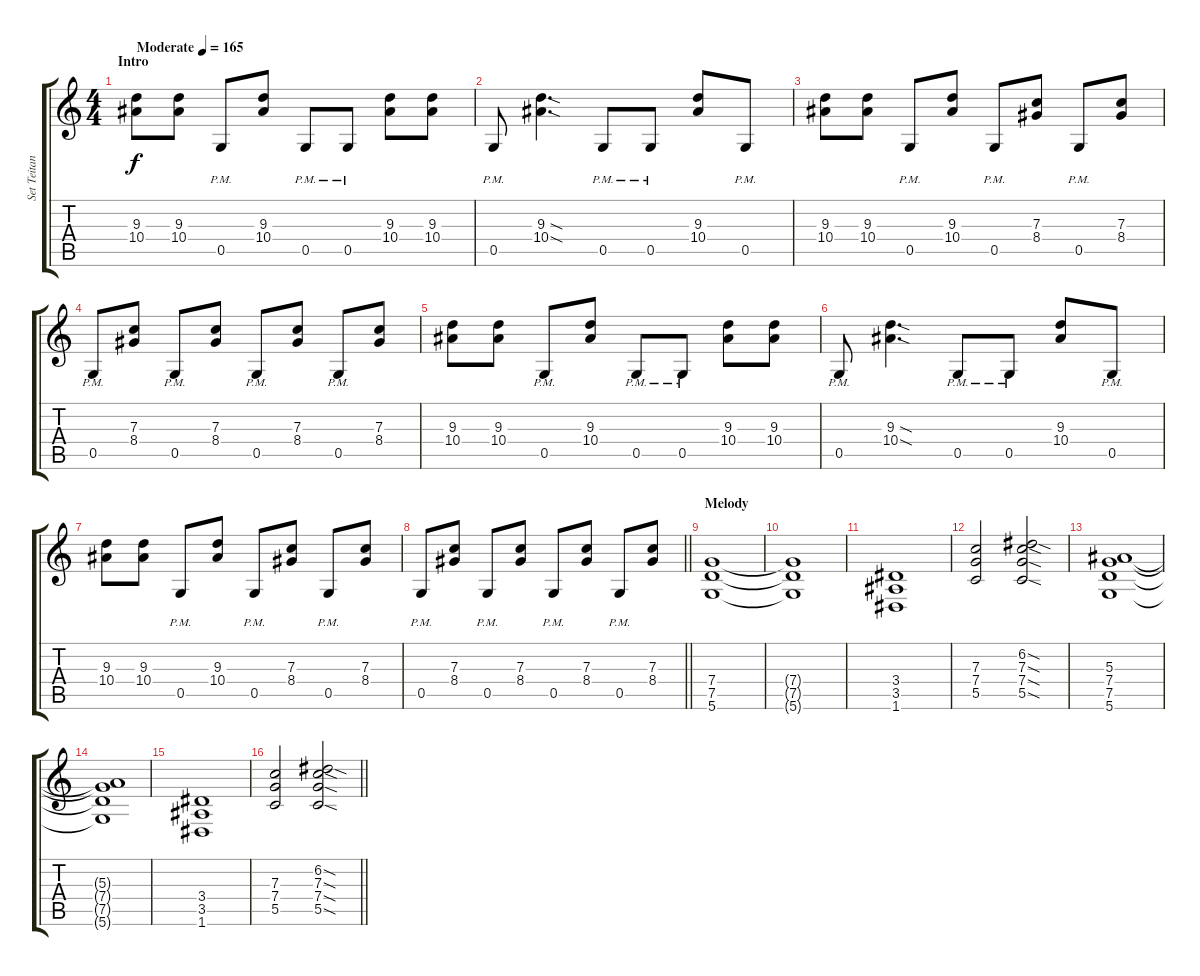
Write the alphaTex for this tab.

\track ("Set Teitan" "Set Teitan") {instrument distortionguitar}
\staff {score tabs}
\tuning (D4 A3 F3 C3 G2 D2) {hide}
\ts (4 4)
\section ("" "Intro")
\tempo (165 "Moderate")
\clef g2
\ks c
(9.3 10.4).8{dy f instrument distortionguitar} (9.3 10.4).8 0.5{pm}.8 (9.3 10.4).8 0.5{pm}.8 0.5{pm}.8 (9.3 10.4).8 (9.3 10.4).8 |
0.5{pm}.8 (9.3{sod} 10.4{sod}).4{d} 0.5{pm}.8 0.5{pm}.8 (9.3 10.4).8 0.5{pm}.8 |
(9.3 10.4).8 (9.3 10.4).8 0.5{pm}.8 (9.3 10.4).8 0.5{pm}.8 (7.3 8.4).8 0.5{pm}.8 (7.3 8.4).8 |
0.5{pm}.8 (7.3 8.4).8 0.5{pm}.8 (7.3 8.4).8 0.5{pm}.8 (7.3 8.4).8 0.5{pm}.8 (7.3 8.4).8 |
(9.3 10.4).8 (9.3 10.4).8 0.5{pm}.8 (9.3 10.4).8 0.5{pm}.8 0.5{pm}.8 (9.3 10.4).8 (9.3 10.4).8 |
0.5{pm}.8 (9.3{sod} 10.4{sod}).4{d} 0.5{pm}.8 0.5{pm}.8 (9.3 10.4).8 0.5{pm}.8 |
(9.3 10.4).8 (9.3 10.4).8 0.5{pm}.8 (9.3 10.4).8 0.5{pm}.8 (7.3 8.4).8 0.5{pm}.8 (7.3 8.4).8 |
\barLineRight lightlight
0.5{pm}.8 (7.3 8.4).8 0.5{pm}.8 (7.3 8.4).8 0.5{pm}.8 (7.3 8.4).8 0.5{pm}.8 (7.3 8.4).8 |
\section ("" "Melody")
(7.4 7.5 5.6).1 |
(7.4{t} 7.5{t} 5.6{t}).1 |
(3.4 3.5 1.6).1 |
(7.3 7.4 5.5).2 (6.2{sod} 7.3{sod} 7.4{sod} 5.5{sod}).2 |
(5.3 7.4 7.5 5.6).1 |
(5.3{t} 7.4{t} 7.5{t} 5.6{t}).1 |
(3.4 3.5 1.6).1 |
\barLineRight lightlight
(7.3 7.4 5.5).2 (6.2{sod} 7.3{sod} 7.4{sod} 5.5{sod}).2
